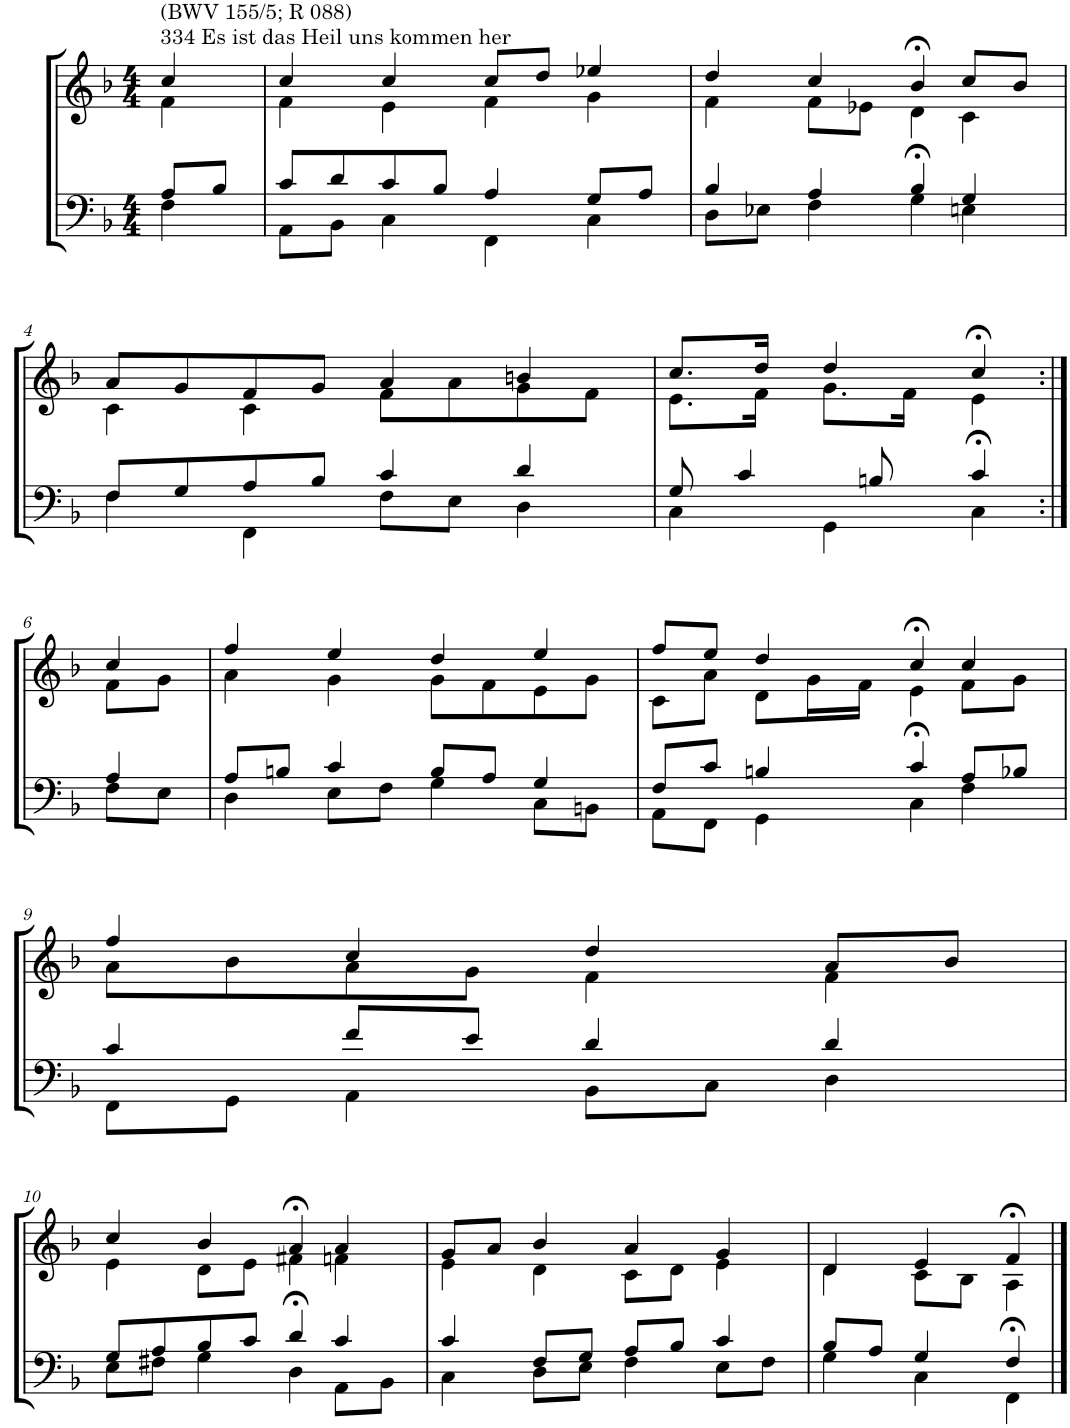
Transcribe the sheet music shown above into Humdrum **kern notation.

**kern	**kern
*part2	*part1
*staff2	*staff1
*I"Tenor/Baß	*I"Sopran/Alt
*clefF4	*clefG2
*k[b-]	*k[b-]
*M4/4	*M4/4
=1	=1
*^	*^
!	!	!LO:TX:a:t=334 Es ist das Heil uns kommen her	!
!	!	!LO:TX:a:t=(BWV 155/5; R 088)	!
8A/L	4F\	4cc/	4f\
8B-/J	.	.	.
=2	=2	=2	=2
8c/L	8AA\L	4cc/	4f\
8d/	8BB-\J	.	.
8c/	4C\	4cc/	4e\
8B-/J	.	.	.
4A/	4FF\	8cc/L	4f\
.	.	8dd/J	.
8G/L	4C\	4ee-X/	4g\
8A/J	.	.	.
=3	=3	=3	=3
4B-/	8D\L	4dd/	4f\
.	8E-X\J	.	.
4A/	4F\	4cc/	8f\L
.	.	.	8e-X\J
4B-/	4G>\	4b->/	4d\
4G/	4En\	8cc/L	4c\
.	.	8b-/J	.
!!LO:LB:g=z	!!
=4	=4	=4	=4
8F/L	4F\	8a/L	4c\
8G/	.	8g/	.
8A/	4FF\	8f/	4c\
8B-/J	.	8g/J	.
4c/	8F\L	4a/	8f\L
.	8E\J	.	8a\
4d/	4D\	4bn/	8g\
.	.	.	8f\J
=5	=5	=5	=5
8G/	4C\	8.cc/L	8.e\L
4c/	.	.	.
.	.	16dd/Jk	16f\Jk
.	4GG\	4dd/	8.g\L
8Bn/	.	.	.
.	.	.	16f\Jk
4c/	4C>\	4cc>/	4e\
!!LO:LB:g=z	!!
=6:|!	=6:|!	=6:|!	=6:|!
4A/	8F\L	4cc/	8f\L
.	8E\J	.	8g\J
=7	=7	=7	=7
8A/L	4D\	4ff/	4a\
8Bn/J	.	.	.
4c/	8E\L	4ee/	4g\
.	8F\J	.	.
8B/L	4G\	4dd/	8g\L
8A/J	.	.	8f\
4G/	8C\L	4ee/	8e\
.	8BBn\J	.	8g\J
=8	=8	=8	=8
8F/L	8AA\L	8ff/L	8c\L
8c/J	8FF\J	8ee/J	8a\J
4Bn/	4GG\	4dd/	8d\L
.	.	.	16g\L
.	.	.	16f\JJ
4c/	4C>\	4cc>/	4e\
8A/L	4F\	4cc/	8f\L
8B-X/J	.	.	8g\J
!!LO:LB:g=z	!!
=9	=9	=9	=9
4c/	8FF\L	4ff/	8a\L
.	8GG\J	.	8b-\
8f/L	4AA\	4cc/	8a\
8e/J	.	.	8g\J
4d/	8BB-\L	4dd/	4f\
.	8C\J	.	.
4d/	4D\	8a/L	4f\
.	.	8b-/J	.
!!LO:LB:g=z	!!
=10	=10	=10	=10
8G/L	8E\L	4cc/	4e\
8A/	8F#X\J	.	.
8B-/	4G\	4b-/	8d\L
8c/J	.	.	8e\J
4d/	4D>\	4a>/	4f#X\
4c/	8AA\L	4a/	4fn\
.	8BB-\J	.	.
=11	=11	=11	=11
4c/	4C\	8g/L	4e\
.	.	8a/J	.
8F/L	8D\L	4b-/	4d\
8G/J	8E\J	.	.
8A/L	4F\	4a/	8c\L
8B-/J	.	.	8d\J
4c/	8E\L	4g/	4e\
.	8F\J	.	.
=12	=12	=12	=12
8B-/L	4G\	4d/	4d\
8A/J	.	.	.
4G/	4C\	4e/	8c\L
.	.	.	8B-\J
4F/	4FF>\	4f>/	4A\
*v	*v	*	*
*	*v	*v
==	==
*-	*-
